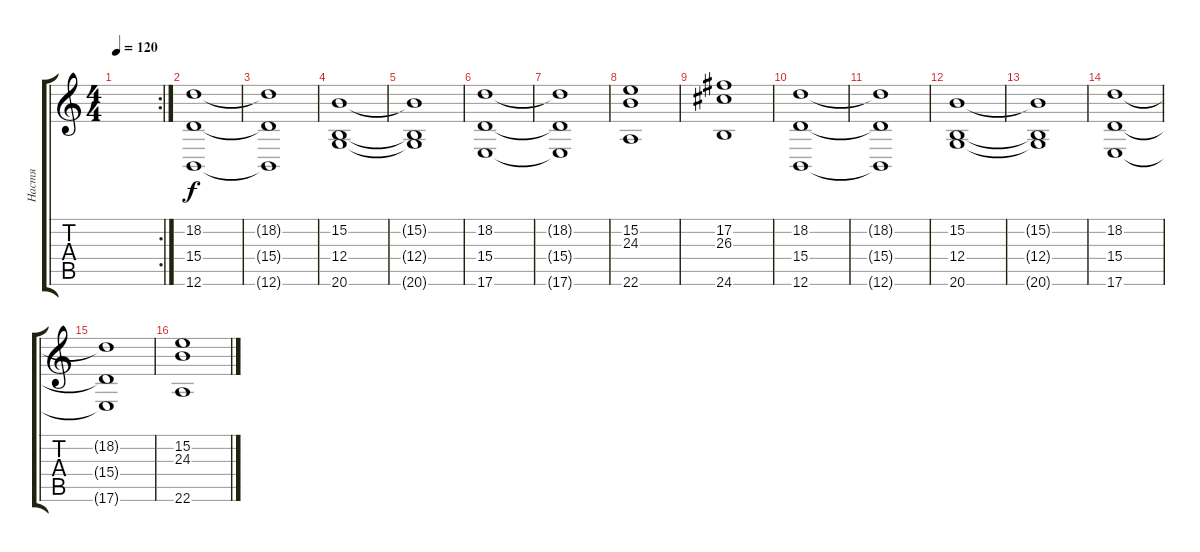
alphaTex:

\track ("Настя" "Настя") {instrument stringensemble2}
\staff {score tabs}
\tuning (Db4 Ab3 E3 B2 Gb2 B1) {hide}
\rc 2
\ts (4 4)
\tempo 120
\clef g2
\ks c
|
(18.2 15.4 12.6).1 |
(18.2{t} 15.4{t} 12.6{t}).1 |
(15.2 12.4 20.6).1 |
(15.2{t} 12.4{t} 20.6{t}).1 |
(18.2 15.4 17.6).1 |
(18.2{t} 15.4{t} 17.6{t}).1 |
(15.2 24.3 22.6).1 |
(17.2 26.3 24.6).1 |
(18.2 15.4 12.6).1 |
(18.2{t} 15.4{t} 12.6{t}).1 |
(15.2 12.4 20.6).1 |
(15.2{t} 12.4{t} 20.6{t}).1 |
(18.2 15.4 17.6).1 |
(18.2{t} 15.4{t} 17.6{t}).1 |
(15.2 24.3 22.6).1
